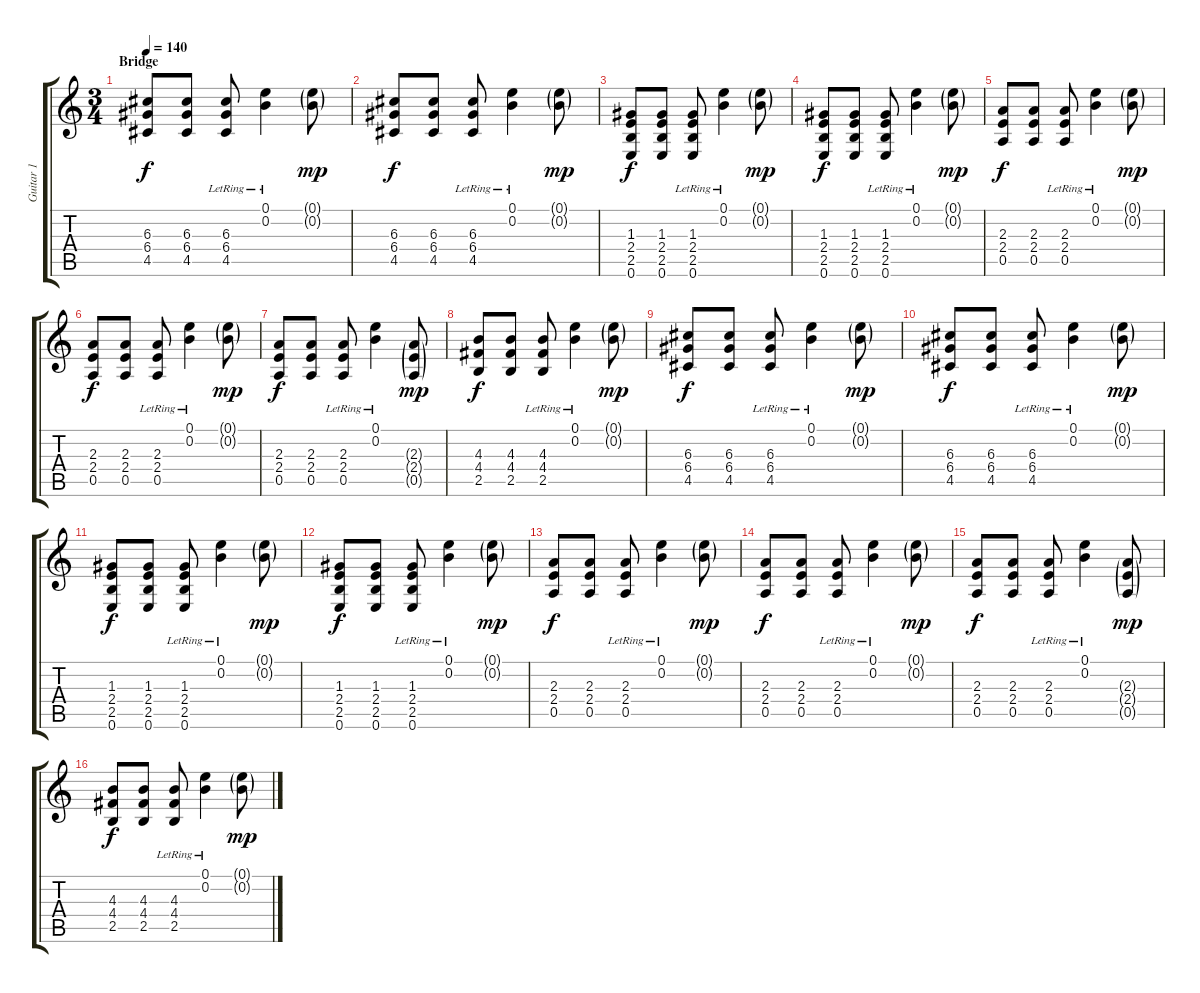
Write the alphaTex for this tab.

\track ("Guitar 1" "Guitar 1") {instrument distortionguitar}
\staff {score tabs}
\tuning (E4 B3 G3 D3 A2 E2) {hide}
\ts (3 4)
\section ("" "Bridge")
\tempo 140
\clef g2
\ks c
(6.3 6.4 4.5).8{dy f instrument electricguitarclean} (6.3 6.4 4.5).8 (6.3{lr} 6.4{lr} 4.5{lr}).8 (0.1{lr} 0.2{lr}).4 (0.1{g} 0.2{g}).8{dy mp} |
(6.3 6.4 4.5).8{dy f} (6.3 6.4 4.5).8 (6.3 6.4 4.5{lr}).8 (0.1{lr} 0.2{lr}).4 (0.1{g} 0.2{g}).8{dy mp} |
(1.3 2.4 2.5 0.6).8{dy f} (1.3 2.4 2.5 0.6).8 (1.3{lr} 2.4{lr} 2.5{lr} 0.6{lr}).8 (0.1{lr} 0.2{lr}).4 (0.1{g} 0.2{g}).8{dy mp} |
(1.3 2.4 2.5 0.6).8{dy f} (1.3 2.4 2.5 0.6).8 (1.3{lr} 2.4{lr} 2.5{lr} 0.6{lr}).8 (0.1{lr} 0.2{lr}).4 (0.1{g} 0.2{g}).8{dy mp} |
(2.3 2.4 0.5).8{dy f} (2.3 2.4 0.5).8 (2.3{lr} 2.4{lr} 0.5{lr}).8 (0.1{lr} 0.2{lr}).4 (0.1{g} 0.2{g}).8{dy mp} |
(2.3 2.4 0.5).8{dy f} (2.3 2.4 0.5).8 (2.3{lr} 2.4{lr} 0.5{lr}).8 (0.1{lr} 0.2{lr}).4 (0.1{g} 0.2{g}).8{dy mp} |
(2.3 2.4 0.5).8{dy f} (2.3 2.4 0.5).8 (2.3{lr} 2.4{lr} 0.5{lr}).8 (0.1{lr} 0.2{lr}).4 (2.3{g} 2.4{g} 0.5{g}).8{dy mp} |
(4.3 4.4 2.5).8{dy f} (4.3 4.4 2.5).8 (4.3 4.4{lr} 2.5{lr}).8 (0.1{lr} 0.2{lr}).4 (0.1{g} 0.2{g}).8{dy mp} |
(6.3 6.4 4.5).8{dy f} (6.3 6.4 4.5).8 (6.3{lr} 6.4{lr} 4.5{lr}).8 (0.1{lr} 0.2{lr}).4 (0.1{g} 0.2{g}).8{dy mp} |
(6.3 6.4 4.5).8{dy f} (6.3 6.4 4.5).8 (6.3 6.4 4.5{lr}).8 (0.1{lr} 0.2{lr}).4 (0.1{g} 0.2{g}).8{dy mp} |
(1.3 2.4 2.5 0.6).8{dy f} (1.3 2.4 2.5 0.6).8 (1.3{lr} 2.4{lr} 2.5{lr} 0.6{lr}).8 (0.1{lr} 0.2{lr}).4 (0.1{g} 0.2{g}).8{dy mp} |
(1.3 2.4 2.5 0.6).8{dy f} (1.3 2.4 2.5 0.6).8 (1.3{lr} 2.4{lr} 2.5{lr} 0.6{lr}).8 (0.1{lr} 0.2{lr}).4 (0.1{g} 0.2{g}).8{dy mp} |
(2.3 2.4 0.5).8{dy f} (2.3 2.4 0.5).8 (2.3{lr} 2.4{lr} 0.5{lr}).8 (0.1{lr} 0.2{lr}).4 (0.1{g} 0.2{g}).8{dy mp} |
(2.3 2.4 0.5).8{dy f} (2.3 2.4 0.5).8 (2.3{lr} 2.4{lr} 0.5{lr}).8 (0.1{lr} 0.2{lr}).4 (0.1{g} 0.2{g}).8{dy mp} |
(2.3 2.4 0.5).8{dy f} (2.3 2.4 0.5).8 (2.3{lr} 2.4{lr} 0.5{lr}).8 (0.1{lr} 0.2{lr}).4 (2.3{g} 2.4{g} 0.5{g}).8{dy mp} |
(4.3 4.4 2.5).8{dy f} (4.3 4.4 2.5).8 (4.3 4.4{lr} 2.5{lr}).8 (0.1{lr} 0.2{lr}).4 (0.1{g} 0.2{g}).8{dy mp}
